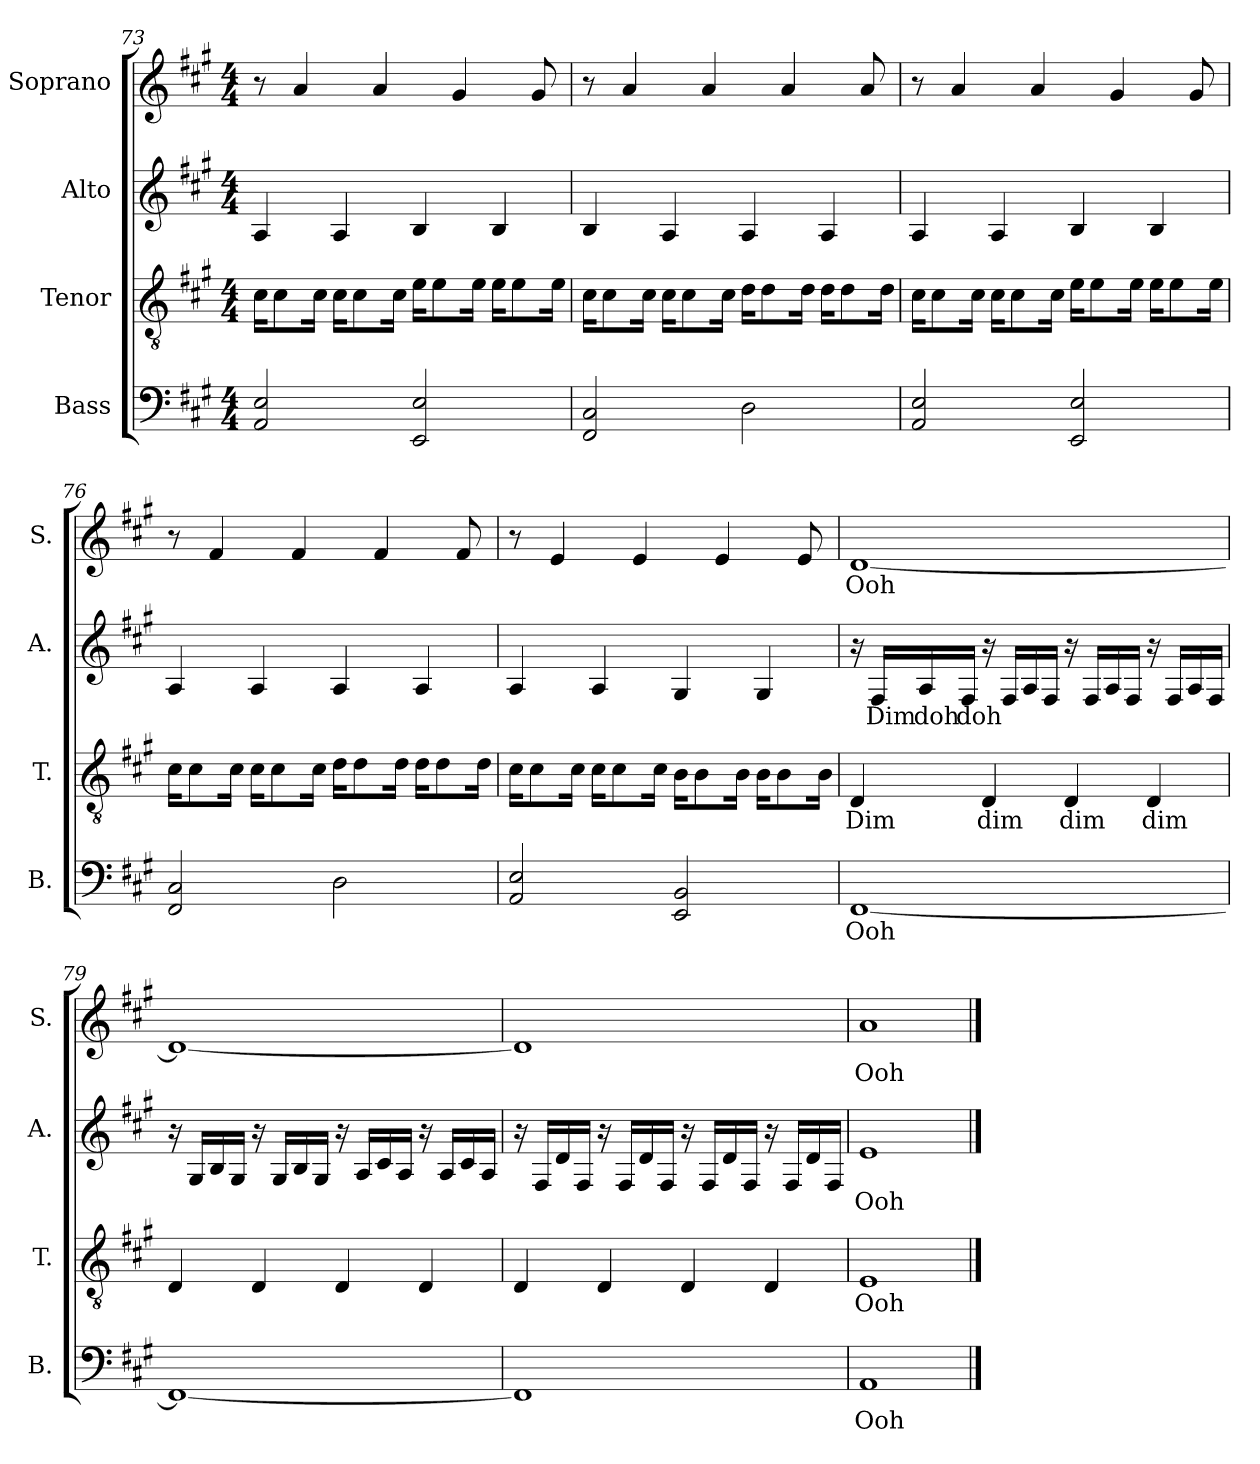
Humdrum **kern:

**kern	**text	**kern	**text	**kern	**text	**kern	**text
*part4	*part4	*part3	*part3	*part2	*part2	*part1	*part1
*staff4	*staff4	*staff3	*staff3	*staff2	*staff2	*staff1	*staff1
*I"Bass	*	*I"Tenor	*	*I"Alto	*	*I"Soprano	*
*I'B.	*	*I'T.	*	*I'A.	*	*I'S.	*
*clefF4	*	*clefGv2	*	*clefG2	*	*clefG2	*
*k[f#c#g#]	*	*k[f#c#g#]	*	*k[f#c#g#]	*	*k[f#c#g#]	*
*M4/4	*	*M4/4	*	*M4/4	*	*M4/4	*
=73	=73	=73	=73	=73	=73	=73	=73
2AA/ 2E/	.	16c#\KL	.	4A/	.	8r	.
.	.	8c#\	.	.	.	.	.
.	.	.	.	.	.	4a/	.
.	.	16c#\Jk	.	.	.	.	.
.	.	16c#\KL	.	4A/	.	.	.
.	.	8c#\	.	.	.	.	.
.	.	.	.	.	.	4a/	.
.	.	16c#\Jk	.	.	.	.	.
2EE/ 2E/	.	16e\KL	.	4B/	.	.	.
.	.	8e\	.	.	.	.	.
.	.	.	.	.	.	4g#/	.
.	.	16e\Jk	.	.	.	.	.
.	.	16e\KL	.	4B/	.	.	.
.	.	8e\	.	.	.	.	.
.	.	.	.	.	.	8g#/	.
.	.	16e\Jk	.	.	.	.	.
=74	=74	=74	=74	=74	=74	=74	=74
2FF#/ 2C#/	.	16c#\KL	.	4B/	.	8r	.
.	.	8c#\	.	.	.	.	.
.	.	.	.	.	.	4a/	.
.	.	16c#\Jk	.	.	.	.	.
.	.	16c#\KL	.	4A/	.	.	.
.	.	8c#\	.	.	.	.	.
.	.	.	.	.	.	4a/	.
.	.	16c#\Jk	.	.	.	.	.
2D\	.	16d\KL	.	4A/	.	.	.
.	.	8d\	.	.	.	.	.
.	.	.	.	.	.	4a/	.
.	.	16d\Jk	.	.	.	.	.
.	.	16d\KL	.	4A/	.	.	.
.	.	8d\	.	.	.	.	.
.	.	.	.	.	.	8a/	.
.	.	16d\Jk	.	.	.	.	.
!!LO:PB:g=z
=75	=75	=75	=75	=75	=75	=75	=75
2AA/ 2E/	.	16c#\KL	.	4A/	.	8r	.
.	.	8c#\	.	.	.	.	.
.	.	.	.	.	.	4a/	.
.	.	16c#\Jk	.	.	.	.	.
.	.	16c#\KL	.	4A/	.	.	.
.	.	8c#\	.	.	.	.	.
.	.	.	.	.	.	4a/	.
.	.	16c#\Jk	.	.	.	.	.
2EE/ 2E/	.	16e\KL	.	4B/	.	.	.
.	.	8e\	.	.	.	.	.
.	.	.	.	.	.	4g#/	.
.	.	16e\Jk	.	.	.	.	.
.	.	16e\KL	.	4B/	.	.	.
.	.	8e\	.	.	.	.	.
.	.	.	.	.	.	8g#/	.
.	.	16e\Jk	.	.	.	.	.
=76	=76	=76	=76	=76	=76	=76	=76
2FF#/ 2C#/	.	16c#\KL	.	4A/	.	8r	.
.	.	8c#\	.	.	.	.	.
.	.	.	.	.	.	4f#/	.
.	.	16c#\Jk	.	.	.	.	.
.	.	16c#\KL	.	4A/	.	.	.
.	.	8c#\	.	.	.	.	.
.	.	.	.	.	.	4f#/	.
.	.	16c#\Jk	.	.	.	.	.
2D\	.	16d\KL	.	4A/	.	.	.
.	.	8d\	.	.	.	.	.
.	.	.	.	.	.	4f#/	.
.	.	16d\Jk	.	.	.	.	.
.	.	16d\KL	.	4A/	.	.	.
.	.	8d\	.	.	.	.	.
.	.	.	.	.	.	8f#/	.
.	.	16d\Jk	.	.	.	.	.
=77	=77	=77	=77	=77	=77	=77	=77
2AA/ 2E/	.	16c#\KL	.	4A/	.	8r	.
.	.	8c#\	.	.	.	.	.
.	.	.	.	.	.	4e/	.
.	.	16c#\Jk	.	.	.	.	.
.	.	16c#\KL	.	4A/	.	.	.
.	.	8c#\	.	.	.	.	.
.	.	.	.	.	.	4e/	.
.	.	16c#\Jk	.	.	.	.	.
2EE/ 2BB/	.	16B\KL	.	4G#/	.	.	.
.	.	8B\	.	.	.	.	.
.	.	.	.	.	.	4e/	.
.	.	16B\Jk	.	.	.	.	.
.	.	16B\KL	.	4G#/	.	.	.
.	.	8B\	.	.	.	.	.
.	.	.	.	.	.	8e/	.
.	.	16B\Jk	.	.	.	.	.
!!LO:LB:g=z
=78	=78	=78	=78	=78	=78	=78	=78
!	!LO:LY:b	!	!LO:LY:b	!	!	!	!LO:LY:b
[1FF#	Ooh	4D/	Dim	16r	.	[1d	Ooh
!	!	!	!	!	!LO:LY:b	!	!
.	.	.	.	16F#/LL	Dim	.	.
!	!	!	!	!	!LO:LY:b	!	!
.	.	.	.	16A/	doh	.	.
!	!	!	!	!	!LO:LY:b	!	!
.	.	.	.	16F#/JJ	doh	.	.
!	!	!	!LO:LY:b	!	!	!	!
.	.	4D/	dim	16r	.	.	.
.	.	.	.	16F#/LL	.	.	.
.	.	.	.	16A/	.	.	.
.	.	.	.	16F#/JJ	.	.	.
!	!	!	!LO:LY:b	!	!	!	!
.	.	4D/	dim	16r	.	.	.
.	.	.	.	16F#/LL	.	.	.
.	.	.	.	16A/	.	.	.
.	.	.	.	16F#/JJ	.	.	.
!	!	!	!LO:LY:b	!	!	!	!
.	.	4D/	dim	16r	.	.	.
.	.	.	.	16F#/LL	.	.	.
.	.	.	.	16A/	.	.	.
.	.	.	.	16F#/JJ	.	.	.
=79	=79	=79	=79	=79	=79	=79	=79
1FF#_	.	4D/	.	16r	.	1d_	.
.	.	.	.	16G#/LL	.	.	.
.	.	.	.	16B/	.	.	.
.	.	.	.	16G#/JJ	.	.	.
.	.	4D/	.	16r	.	.	.
.	.	.	.	16G#/LL	.	.	.
.	.	.	.	16B/	.	.	.
.	.	.	.	16G#/JJ	.	.	.
.	.	4D/	.	16r	.	.	.
.	.	.	.	16A/LL	.	.	.
.	.	.	.	16c#/	.	.	.
.	.	.	.	16A/JJ	.	.	.
.	.	4D/	.	16r	.	.	.
.	.	.	.	16A/LL	.	.	.
.	.	.	.	16c#/	.	.	.
.	.	.	.	16A/JJ	.	.	.
!!LO:LB:g=z
=80	=80	=80	=80	=80	=80	=80	=80
1FF#]	.	4D/	.	16r	.	1d]	.
.	.	.	.	16F#/LL	.	.	.
.	.	.	.	16d/	.	.	.
.	.	.	.	16F#/JJ	.	.	.
.	.	4D/	.	16r	.	.	.
.	.	.	.	16F#/LL	.	.	.
.	.	.	.	16d/	.	.	.
.	.	.	.	16F#/JJ	.	.	.
.	.	4D/	.	16r	.	.	.
.	.	.	.	16F#/LL	.	.	.
.	.	.	.	16d/	.	.	.
.	.	.	.	16F#/JJ	.	.	.
.	.	4D/	.	16r	.	.	.
.	.	.	.	16F#/LL	.	.	.
.	.	.	.	16d/	.	.	.
.	.	.	.	16F#/JJ	.	.	.
=81	=81	=81	=81	=81	=81	=81	=81
!	!LO:LY:b	!	!LO:LY:b	!	!LO:LY:b	!	!LO:LY:b
1AA	Ooh	1E	Ooh	1e	Ooh	1a	Ooh
==	==	==	==	==	==	==	==
*-	*-	*-	*-	*-	*-	*-	*-
